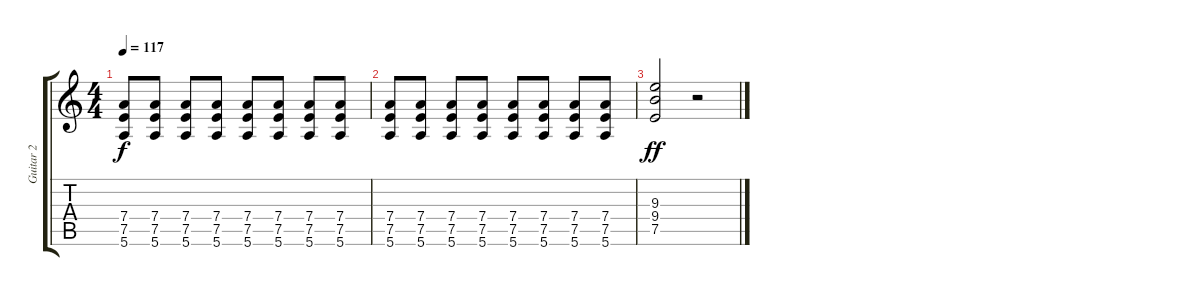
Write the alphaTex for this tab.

\track ("Guitar 2" "Guitar 2") {instrument overdrivenguitar}
\staff {score tabs}
\tuning (E4 B3 G3 D3 A2 E2) {hide}
\ts (4 4)
\tempo 117
\clef g2
\ks c
(7.4 7.5 5.6).8{dy f} (7.4 7.5 5.6).8 (7.4 7.5 5.6).8 (7.4 7.5 5.6).8 (7.4 7.5 5.6).8 (7.4 7.5 5.6).8 (7.4 7.5 5.6).8 (7.4 7.5 5.6).8 |
(7.4 7.5 5.6).8 (7.4 7.5 5.6).8 (7.4 7.5 5.6).8 (7.4 7.5 5.6).8 (7.4 7.5 5.6).8 (7.4 7.5 5.6).8 (7.4 7.5 5.6).8 (7.4 7.5 5.6).8 |
(9.3 9.4 7.5).2{dy ff volume 4} r.2{volume 1}
